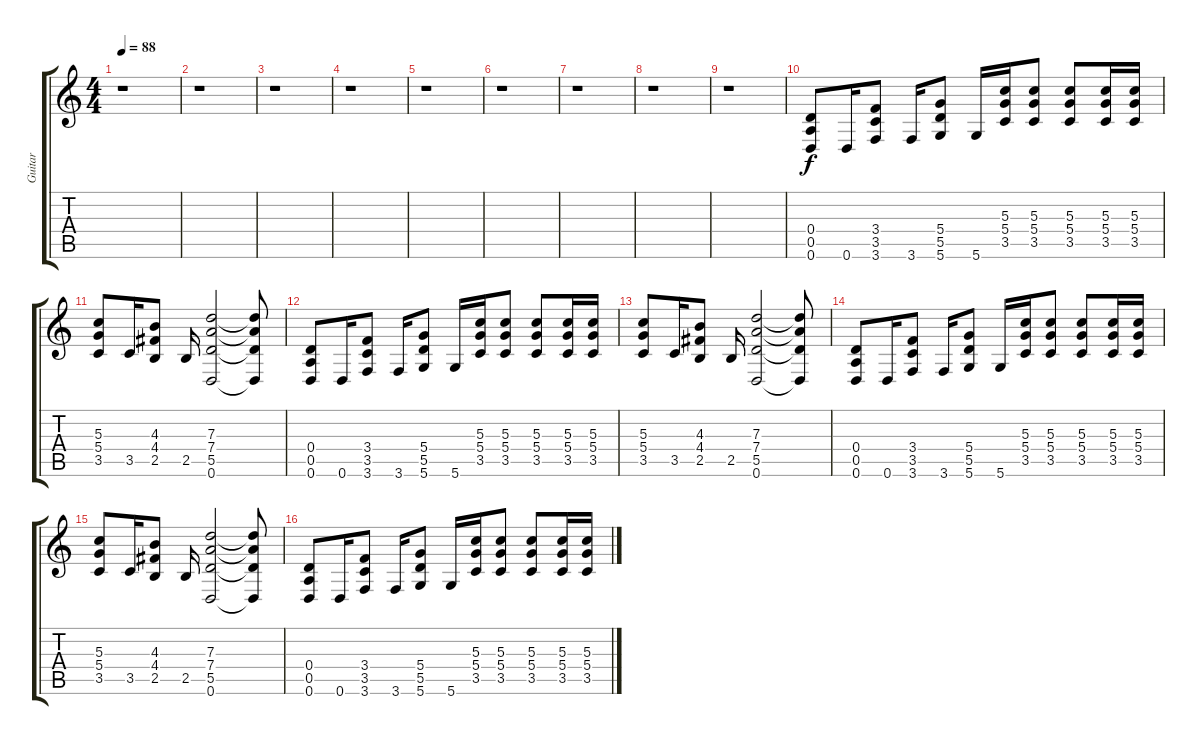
\track ("Guitar" "Guitar") {instrument distortionguitar}
\staff {score tabs}
\tuning (E4 B3 G3 D3 A2 D2) {hide}
\ts (4 4)
\tempo 88
\clef g2
\ks c
r.1{dy f} |
r.1 |
r.1 |
r.1 |
r.1 |
r.1 |
r.1 |
r.1 |
r.1 |
(0.4 0.5 0.6).8{instrument overdrivenguitar} 0.6.16{instrument electricguitarmuted} (3.4 3.5 3.6).8{instrument overdrivenguitar} 3.6.16{instrument electricguitarmuted} (5.4 5.5 5.6).8{instrument overdrivenguitar} 5.6.16{instrument electricguitarmuted} (5.3 5.4 3.5).16{instrument overdrivenguitar} (5.3 5.4 3.5).8 (5.3 5.4 3.5).8 (5.3 5.4 3.5).16 (5.3 5.4 3.5).16 |
(5.3 5.4 3.5).8 3.5.16{instrument electricguitarmuted} (4.3 4.4 2.5).8{instrument overdrivenguitar} 2.5.16{instrument electricguitarmuted} (7.3 7.4 5.5 0.6).2{instrument overdrivenguitar} (7.3{t} 7.4{t} 5.5{t} 0.6{t}).8 |
(0.4 0.5 0.6).8 0.6.16{instrument electricguitarmuted} (3.4 3.5 3.6).8{instrument overdrivenguitar} 3.6.16{instrument electricguitarmuted} (5.4 5.5 5.6).8{instrument overdrivenguitar} 5.6.16{instrument electricguitarmuted} (5.3 5.4 3.5).16{instrument overdrivenguitar} (5.3 5.4 3.5).8 (5.3 5.4 3.5).8 (5.3 5.4 3.5).16 (5.3 5.4 3.5).16 |
(5.3 5.4 3.5).8 3.5.16{instrument electricguitarmuted} (4.3 4.4 2.5).8{instrument overdrivenguitar} 2.5.16{instrument electricguitarmuted} (7.3 7.4 5.5 0.6).2{instrument overdrivenguitar} (7.3{t} 7.4{t} 5.5{t} 0.6{t}).8 |
(0.4 0.5 0.6).8 0.6.16{instrument electricguitarmuted} (3.4 3.5 3.6).8{instrument overdrivenguitar} 3.6.16{instrument electricguitarmuted} (5.4 5.5 5.6).8{instrument overdrivenguitar} 5.6.16{instrument electricguitarmuted} (5.3 5.4 3.5).16{instrument overdrivenguitar} (5.3 5.4 3.5).8 (5.3 5.4 3.5).8 (5.3 5.4 3.5).16 (5.3 5.4 3.5).16 |
(5.3 5.4 3.5).8 3.5.16{instrument electricguitarmuted} (4.3 4.4 2.5).8{instrument overdrivenguitar} 2.5.16{instrument electricguitarmuted} (7.3 7.4 5.5 0.6).2{instrument overdrivenguitar} (7.3{t} 7.4{t} 5.5{t} 0.6{t}).8 |
(0.4 0.5 0.6).8 0.6.16{instrument electricguitarmuted} (3.4 3.5 3.6).8{instrument overdrivenguitar} 3.6.16{instrument electricguitarmuted} (5.4 5.5 5.6).8{instrument overdrivenguitar} 5.6.16{instrument electricguitarmuted} (5.3 5.4 3.5).16{instrument overdrivenguitar} (5.3 5.4 3.5).8 (5.3 5.4 3.5).8 (5.3 5.4 3.5).16 (5.3 5.4 3.5).16
